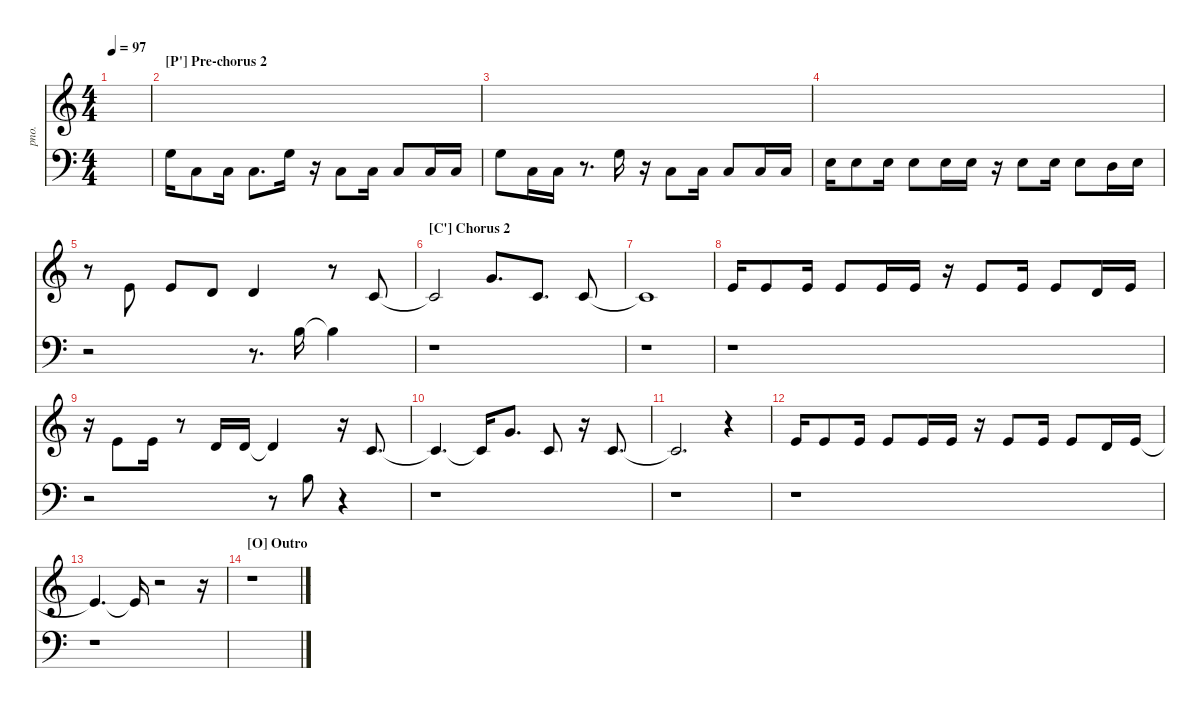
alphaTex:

\defaultSystemsLayout 4
\hideDynamics
\bracketExtendMode nobrackets
\otherSystemsTrackNameOrientation horizontal
\track ("Acoustic Piano" "pno.") {instrument acousticgrandpiano}
\staff {score}
\tuning (E4 B3 G3 D3 A2 E2)
\ts (4 4)
\tempo 97
\clef g2
\ks c
|
\section ("P'" "Pre-chorus 2")
|
|
|
r.8{beam Down} 5.2.8{beam Up} 5.2.8{beam Up} 3.2.8{beam Up} 3.2.4{beam Up} r.8{beam Up} 1.2.8{beam Up} |
\section ("C'" "Сhorus 2")
1.2{t}.2{beam Up} 3.1.8{d beam Up} 1.2.8{d beam Up} 1.2.8{beam Up} |
1.2{t}.1{beam Up} |
0.1.16{beam Up} 0.1.8{beam Up} 0.1.16{beam Up} 0.1.8{beam Up} 0.1.16{beam Up} 0.1.16{beam Up} r.16{beam Up} 5.2.8{beam Up} 5.2.16{beam Up} 5.2.8{beam Up} 7.3.16{beam Up} 9.3.16{beam Up} |
r.16{beam Down} 0.1.8{beam Up} 0.1.16{beam Up} r.8{beam Up} 3.2.16{beam Up} 3.2.16{beam Up} 3.2{t}.4{beam Up} r.16{beam Up} 1.2.8{d beam Up} |
1.2{t}.4{d beam Up} 1.2{t}.16{beam Up} 3.1.8{d beam Up} 1.2.8{beam Up} r.16{beam Up} 1.2.8{d beam Up} |
1.2{t}.2{d beam Up} r.4{beam Up} |
0.1.16{beam Up} 0.1.8{beam Up} 0.1.16{beam Up} 0.1.8{beam Up} 0.1.16{beam Up} 0.1.16{beam Up} r.16{beam Up} 5.2.8{beam Up} 5.2.16{beam Up} 5.2.8{beam Up} 7.3.16{beam Up} 9.3.16{beam Up} |
9.3{t}.4{d beam Up} 9.3{t}.16{beam Up} r.2{beam Up} r.16{beam Up} |
\section ("O" "Outro")
r.1{beam Down}
\staff {score}
\tuning (G2 D2 A1 E1 B0)
\clef f4
\ottava regular
\simile none
\ks c
|
12.1.16{beam Down} 10.2.8{beam Down} 10.2.16{beam Down} 10.2.8{d beam Down} 12.1.16{beam Down} r.16{beam Down} 10.2.8{beam Up} 10.2.16{beam Up} 10.2.8{beam Up} 10.2.16{beam Up} 10.2.16{beam Up} |
12.1.8{beam Down} 10.2.16{beam Down} 10.2.16{beam Down} r.8{d beam Down} 12.1.16{beam Down} r.16{beam Down} 10.2.8{beam Up} 10.2.16{beam Up} 10.2.8{beam Up} 10.2.16{beam Up} 10.2.16{beam Up} |
9.1.16{beam Down} 9.1.8{beam Down} 9.1.16{beam Down} 9.1.8{beam Down} 9.1.16{beam Down} 9.1.16{beam Down} r.16{beam Down} 9.1.8{beam Down} 9.1.16{beam Down} 9.1.8{beam Down} 7.1.16{beam Down} 9.1.16{beam Down} |
r.2{beam Down} r.8{d beam Down} 16.1.16{beam Down} 16.1{t}.4{beam Down} |
r.1{beam Down} |
r.1{beam Down} |
r.1{beam Down} |
r.2{beam Down} r.8{beam Down} 16.1.8{beam Down} r.4{beam Down} |
r.1{beam Down} |
r.1{beam Down} |
r.1{beam Down} |
r.1{beam Down} |
